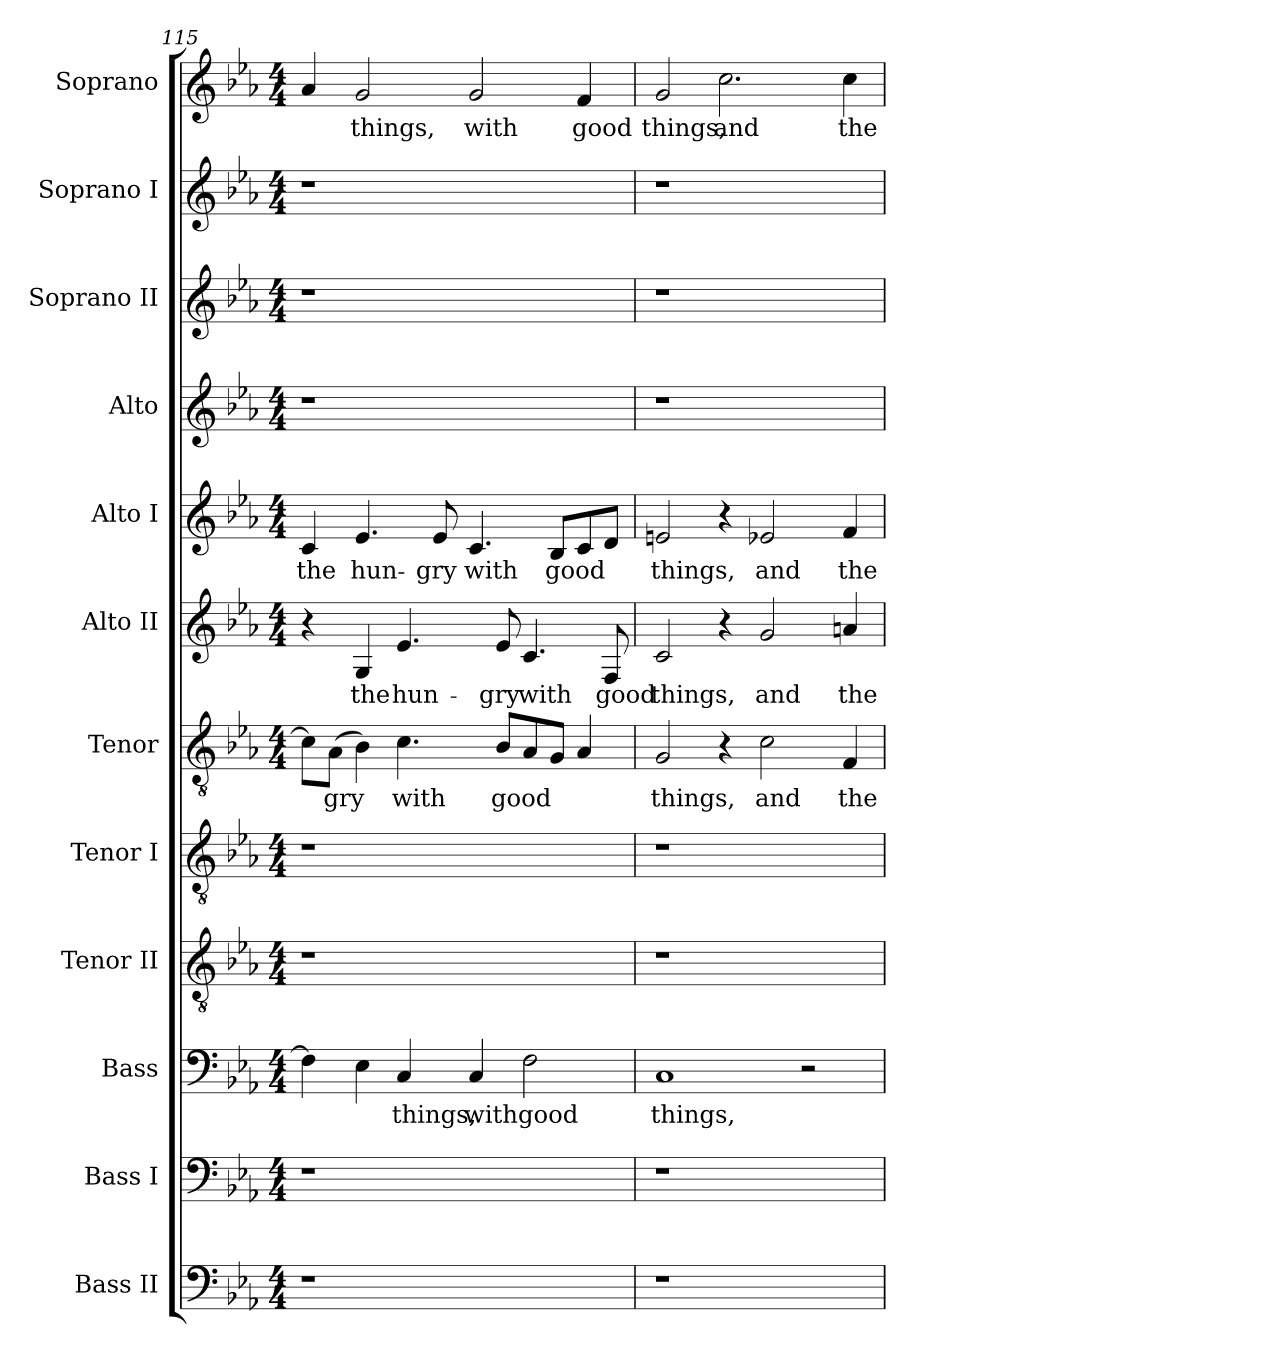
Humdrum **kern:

**kern	**kern	**kern	**text	**kern	**kern	**kern	**text	**kern	**text	**kern	**text	**kern	**kern	**kern	**kern	**text
*part12	*part11	*part10	*part10	*part9	*part8	*part7	*part7	*part6	*part6	*part5	*part5	*part4	*part3	*part2	*part1	*part1
*staff12	*staff11	*staff10	*staff10	*staff9	*staff8	*staff7	*staff7	*staff6	*staff6	*staff5	*staff5	*staff4	*staff3	*staff2	*staff1	*staff1
*I"Bass II	*I"Bass I	*I"Bass	*	*I"Tenor II	*I"Tenor I	*I"Tenor	*	*I"Alto II	*	*I"Alto I	*	*I"Alto	*I"Soprano II	*I"Soprano I	*I"Soprano	*
*I'BII	*I'BI	*I'B	*	*I'TII	*I'TI	*I'T	*	*I'AII	*	*I'AI	*	*I'A	*I'SII	*I'SI	*I'S	*
!!LO:LB:g=z
*clefF4	*clefF4	*clefF4	*	*clefGv2	*clefGv2	*clefGv2	*	*clefG2	*	*clefG2	*	*clefG2	*clefG2	*clefG2	*clefG2	*
*ITrd7c12	*	*ITrd7c12	*	*ITrd7c12	*ITrd7c12	*ITrd7c12	*	*	*	*	*	*	*	*	*	*
*k[b-e-a-]	*k[b-e-a-]	*k[b-e-a-]	*	*k[b-e-a-]	*k[b-e-a-]	*k[b-e-a-]	*	*k[b-e-a-]	*	*k[b-e-a-]	*	*k[b-e-a-]	*k[b-e-a-]	*k[b-e-a-]	*k[b-e-a-]	*
*E-:	*E-:	*E-:	*	*E-:	*E-:	*E-:	*	*E-:	*	*E-:	*	*E-:	*E-:	*E-:	*E-:	*
*M4/4	*M4/4	*M4/4	*	*M4/4	*M4/4	*M4/4	*	*M4/4	*	*M4/4	*	*M4/4	*M4/4	*M4/4	*M4/4	*
=115	=115	=115	=115	=115	=115	=115	=115	=115	=115	=115	=115	=115	=115	=115	=115	=115
!LO:N:vis=1	!LO:N:vis=1	!	!	!LO:N:vis=1	!LO:N:vis=1	!	!	!	!	!	!	!	!	!	!	!
!	!	!	!	!	!	!	!	!	!	!	!LO:LY:b:color=#000000	!LO:N:vis=1	!LO:N:vis=1	!LO:N:vis=1	!	!
1r	1r	4FFi\]	.	1r	1r	8Ci\L]	.	4r	.	4ci/	the	1r	1r	1r	4a-i/	.
!	!	!	!	!	!	!	!LO:LY:b:color=#000000	!	!	!	!	!	!	!	!	!
.	.	.	.	.	.	(8AA-i\J	-gry	.	.	.	.	.	.	.	.	.
!	!	!	!	!	!	!	!	!	!LO:LY:b:color=#000000	!	!	!	!	!	!	!
!	!	!	!	!	!	!	!	!	!	!	!LO:LY:b:color=#000000	!	!	!	!	!
!	!	!	!	!	!	!	!	!	!	!	!	!	!	!	!	!LO:LY:b:color=#000000
.	.	4EE-i\	.	.	.	4BB-i\)	.	4Gi/	the	4.e-i/	hun-	.	.	.	2gi/	things,
!	!	!	!LO:LY:b:color=#000000	!	!	!	!	!	!	!	!	!	!	!	!	!
!	!	!	!	!	!	!	!LO:LY:b:color=#000000	!	!	!	!	!	!	!	!	!
!	!	!	!	!	!	!	!	!	!LO:LY:b:color=#000000	!	!	!	!	!	!	!
.	.	4CCi/	things,	.	.	4.Ci\	with	4.e-i/	hun-	.	.	.	.	.	.	.
!	!	!	!	!	!	!	!	!	!	!	!LO:LY:b:color=#000000	!	!	!	!	!
.	.	.	.	.	.	.	.	.	.	8e-i/	-gry	.	.	.	.	.
!	!	!	!LO:LY:b:color=#000000	!	!	!	!	!	!	!	!	!	!	!	!	!
!	!	!	!	!	!	!	!	!	!	!	!LO:LY:b:color=#000000	!	!	!	!	!
!	!	!	!	!	!	!	!	!	!	!	!	!	!	!	!	!LO:LY:b:color=#000000
.	.	4CCi/	with	.	.	.	.	.	.	4.ci/	with	.	.	.	2gi/	with
!	!	!	!	!	!	!	!LO:LY:b:color=#000000	!	!	!	!	!	!	!	!	!
!	!	!	!	!	!	!	!	!	!LO:LY:b:color=#000000	!	!	!	!	!	!	!
.	.	.	.	.	.	8BB-i/L	good	8e-i/	-gry	.	.	.	.	.	.	.
!	!	!	!LO:LY:b:color=#000000	!	!	!	!	!	!	!	!	!	!	!	!	!
!	!	!	!	!	!	!	!	!	!LO:LY:b:color=#000000	!	!	!	!	!	!	!
2ryy	2ryy	2FFi\	good	2ryy	2ryy	8AA-i/	.	4.ci/	with	.	.	2ryy	2ryy	2ryy	.	.
!	!	!	!	!	!	!	!	!	!	!	!LO:LY:b:color=#000000	!	!	!	!	!
.	.	.	.	.	.	8GGi/J	.	.	.	8B-i/L	good	.	.	.	.	.
!	!	!	!	!	!	!	!	!	!	!	!	!	!	!	!	!LO:LY:b:color=#000000
.	.	.	.	.	.	4AA-i/	.	.	.	8ci/	.	.	.	.	4fi/	good
!	!	!	!	!	!	!	!	!	!LO:LY:b:color=#000000	!	!	!	!	!	!	!
.	.	.	.	.	.	.	.	8Fi/	good	8di/J	.	.	.	.	.	.
=116	=116	=116	=116	=116	=116	=116	=116	=116	=116	=116	=116	=116	=116	=116	=116	=116
!LO:N:vis=1	!LO:N:vis=1	!	!	!	!	!	!	!	!	!	!	!	!	!	!	!
!	!	!	!LO:LY:b:color=#000000	!LO:N:vis=1	!LO:N:vis=1	!	!	!	!	!	!	!	!	!	!	!
!	!	!	!	!	!	!	!LO:LY:b:color=#000000	!	!	!	!	!	!	!	!	!
!	!	!	!	!	!	!	!	!	!LO:LY:b:color=#000000	!	!	!	!	!	!	!
!	!	!	!	!	!	!	!	!	!	!	!LO:LY:b:color=#000000	!LO:N:vis=1	!LO:N:vis=1	!LO:N:vis=1	!	!
!	!	!	!	!	!	!	!	!	!	!	!	!	!	!	!	!LO:LY:b:color=#000000
1r	1r	1CCi	things,	1r	1r	2GGi/	things,	2ci/	things,	2eni/	things,	1r	1r	1r	2gi/	things,
!	!	!	!	!	!	!	!	!	!	!	!	!	!	!	!	!LO:LY:b:color=#000000
.	.	.	.	.	.	4r	.	4r	.	4r	.	.	.	.	2.cci\	and
!	!	!	!	!	!	!	!LO:LY:b:color=#000000	!	!	!	!	!	!	!	!	!
!	!	!	!	!	!	!	!	!	!LO:LY:b:color=#000000	!	!	!	!	!	!	!
!	!	!	!	!	!	!	!	!	!	!	!LO:LY:b:color=#000000	!	!	!	!	!
.	.	.	.	.	.	2Ci\	and	2gi/	and	2e-Xi/	and	.	.	.	.	.
2ryy	2ryy	2r	.	2ryy	2ryy	.	.	.	.	.	.	2ryy	2ryy	2ryy	.	.
!	!	!	!	!	!	!	!LO:LY:b:color=#000000	!	!	!	!	!	!	!	!	!
!	!	!	!	!	!	!	!	!	!LO:LY:b:color=#000000	!	!	!	!	!	!	!
!	!	!	!	!	!	!	!	!	!	!	!LO:LY:b:color=#000000	!	!	!	!	!
!	!	!	!	!	!	!	!	!	!	!	!	!	!	!	!	!LO:LY:b:color=#000000
.	.	.	.	.	.	4FFi/	the	4ani/	the	4fi/	the	.	.	.	4cci\	the
=	=	=	=	=	=	=	=	=	=	=	=	=	=	=	=	=
*-	*-	*-	*-	*-	*-	*-	*-	*-	*-	*-	*-	*-	*-	*-	*-	*-
